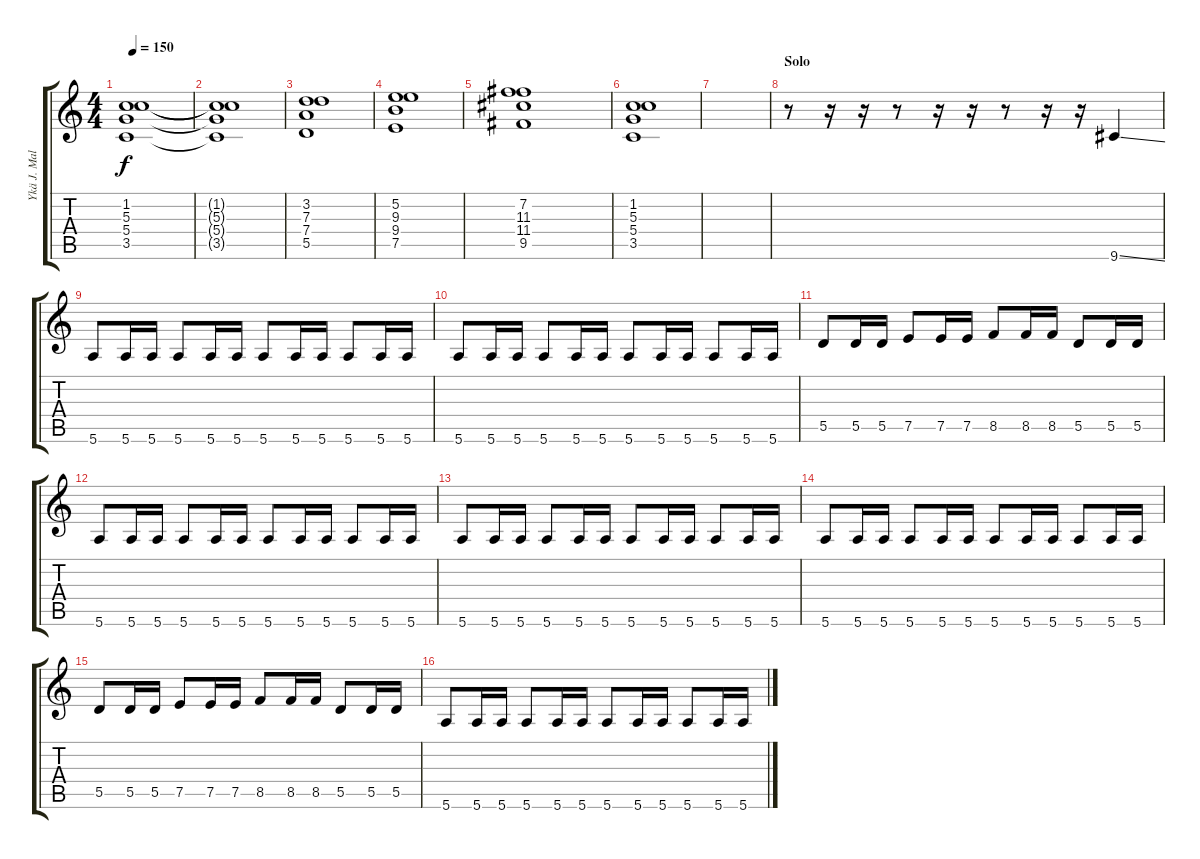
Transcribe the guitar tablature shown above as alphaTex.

\track ("Ykä J. Malmivaara" "Ykä J. Mal") {instrument overdrivenguitar}
\staff {score tabs}
\tuning (E4 B3 G3 D3 A2 E2) {hide}
\ts (4 4)
\tempo 150
\clef g2
\ks c
(1.2 5.3 5.4 3.5).1{dy f} |
(1.2{t} 5.3{t} 5.4{t} 3.5{t}).1 |
(3.2 7.3 7.4 5.5).1 |
(5.2 9.3 9.4 7.5).1 |
(7.2 11.3 11.4 9.5).1 |
(1.2 5.3 5.4 3.5).1 |
|
\section ("" "Solo")
r.8 r.16 r.16 r.8 r.16 r.16 r.8 r.16 r.16 9.6{ss}.4 |
5.6.8 5.6.16 5.6.16 5.6.8 5.6.16 5.6.16 5.6.8 5.6.16 5.6.16 5.6.8 5.6.16 5.6.16 |
5.6.8 5.6.16 5.6.16 5.6.8 5.6.16 5.6.16 5.6.8 5.6.16 5.6.16 5.6.8 5.6.16 5.6.16 |
5.5.8 5.5.16 5.5.16 7.5.8 7.5.16 7.5.16 8.5.8 8.5.16 8.5.16 5.5.8 5.5.16 5.5.16 |
5.6.8 5.6.16 5.6.16 5.6.8 5.6.16 5.6.16 5.6.8 5.6.16 5.6.16 5.6.8 5.6.16 5.6.16 |
5.6.8 5.6.16 5.6.16 5.6.8 5.6.16 5.6.16 5.6.8 5.6.16 5.6.16 5.6.8 5.6.16 5.6.16 |
5.6.8 5.6.16 5.6.16 5.6.8 5.6.16 5.6.16 5.6.8 5.6.16 5.6.16 5.6.8 5.6.16 5.6.16 |
5.5.8 5.5.16 5.5.16 7.5.8 7.5.16 7.5.16 8.5.8 8.5.16 8.5.16 5.5.8 5.5.16 5.5.16 |
5.6.8 5.6.16 5.6.16 5.6.8 5.6.16 5.6.16 5.6.8 5.6.16 5.6.16 5.6.8 5.6.16 5.6.16
